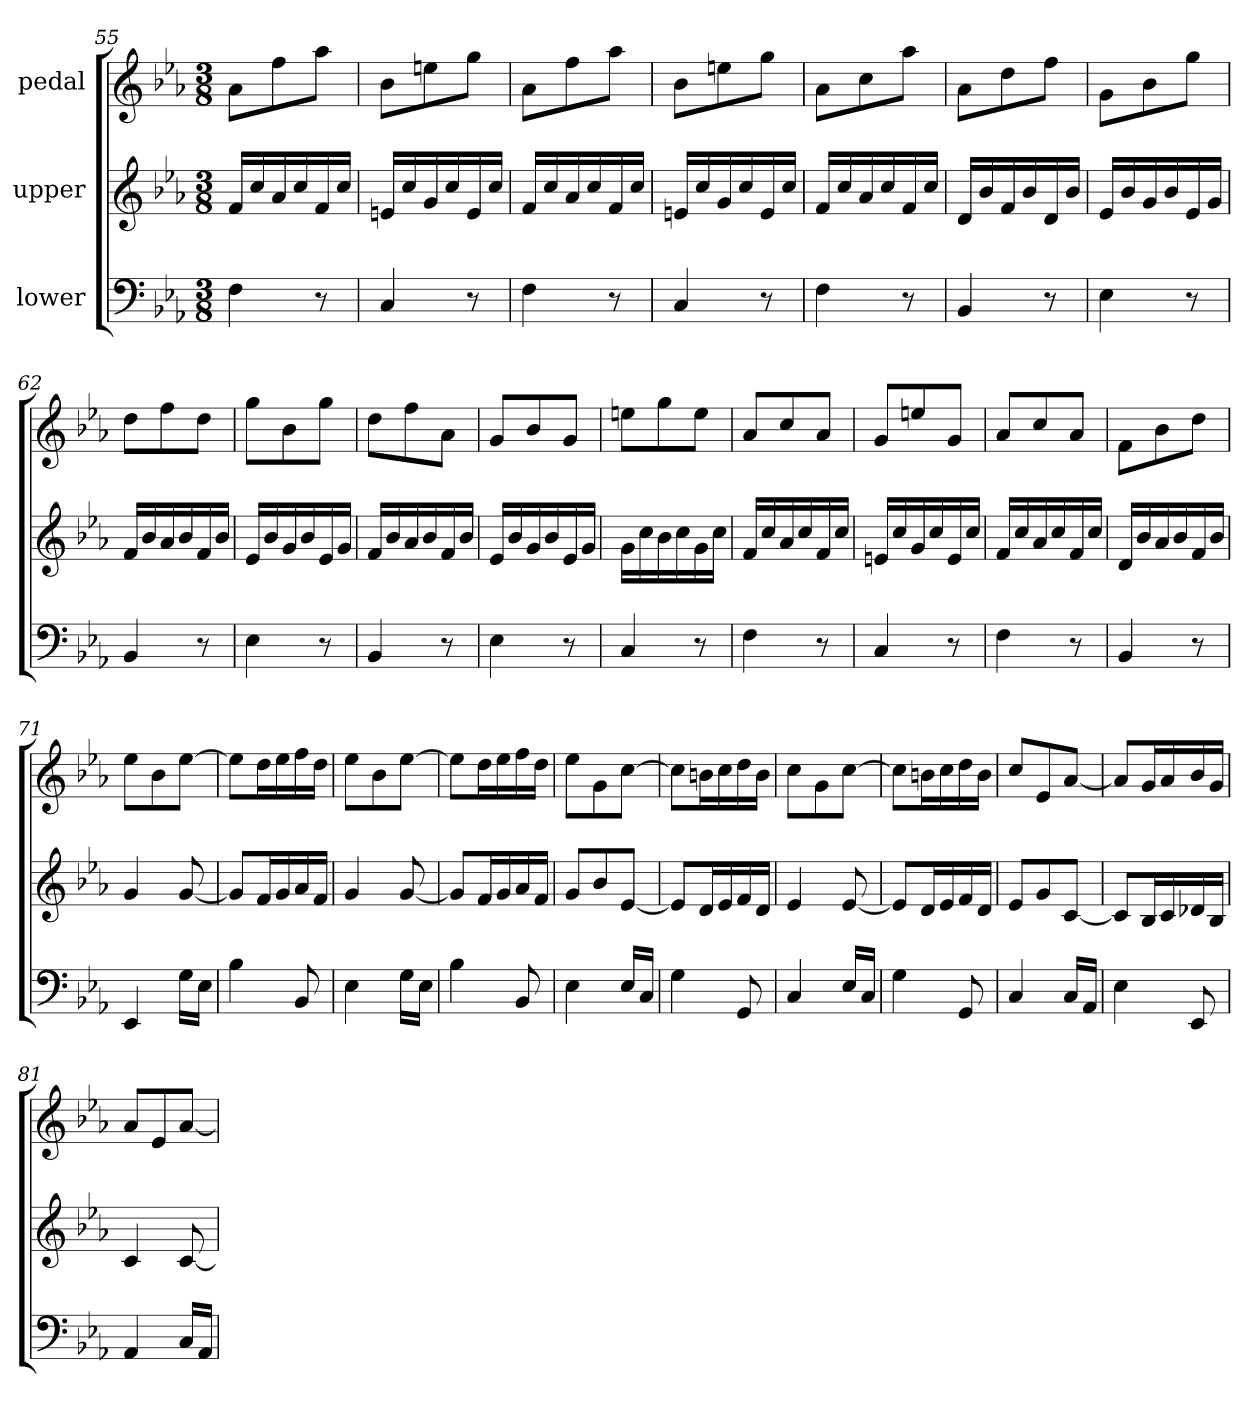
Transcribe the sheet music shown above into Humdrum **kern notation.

**kern	**kern	**kern
*part3	*part2	*part1
*staff3	*staff2	*staff1
*I"lower	*I"upper	*I"pedal
*clefF4	*clefG2	*clefG2
*k[b-e-a-]	*k[b-e-a-]	*k[b-e-a-]
*E-:	*E-:	*E-:
*M3/8	*M3/8	*M3/8
=55	=55	=55
4F\	16f/LL	8a-\L
.	16cc/	.
.	16a-/	8ff\
.	16cc/	.
8r	16f/	8aa-\J
.	16cc/JJ	.
=56	=56	=56
4C/	16en/LL	8b-\L
.	16cc/	.
.	16g/	8een\
.	16cc/	.
8r	16e/	8gg\J
.	16cc/JJ	.
=57	=57	=57
4F\	16f/LL	8a-\L
.	16cc/	.
.	16a-/	8ff\
.	16cc/	.
8r	16f/	8aa-\J
.	16cc/JJ	.
!!LO:LB:g=z
=58	=58	=58
4C/	16en/LL	8b-\L
.	16cc/	.
.	16g/	8een\
.	16cc/	.
8r	16e/	8gg\J
.	16cc/JJ	.
=59	=59	=59
4F\	16f/LL	8a-\L
.	16cc/	.
.	16a-/	8cc\
.	16cc/	.
8r	16f/	8aa-\J
.	16cc/JJ	.
=60	=60	=60
4BB-/	16d/LL	8a-\L
.	16b-/	.
.	16f/	8dd\
.	16b-/	.
8r	16d/	8ff\J
.	16b-/JJ	.
=61	=61	=61
4E-\	16e-/LL	8g\L
.	16b-/	.
.	16g/	8b-\
.	16b-/	.
8r	16e-/	8gg\J
.	16g/JJ	.
=62	=62	=62
4BB-/	16f/LL	8dd\L
.	16b-/	.
.	16a-/	8ff\
.	16b-/	.
8r	16f/	8dd\J
.	16b-/JJ	.
=63	=63	=63
4E-\	16e-/LL	8gg\L
.	16b-/	.
.	16g/	8b-\
.	16b-/	.
8r	16e-/	8gg\J
.	16g/JJ	.
!!LO:PB:g=z
=64	=64	=64
4BB-/	16f/LL	8dd\L
.	16b-/	.
.	16a-/	8ff\
.	16b-/	.
8r	16f/	8a-\J
.	16b-/JJ	.
=65	=65	=65
4E-\	16e-/LL	8g/L
.	16b-/	.
.	16g/	8b-/
.	16b-/	.
8r	16e-/	8g/J
.	16g/JJ	.
=66	=66	=66
4C/	16g\LL	8een\L
.	16cc\	.
.	16b-\	8gg\
.	16cc\	.
8r	16g\	8ee\J
.	16cc\JJ	.
=67	=67	=67
4F\	16f/LL	8a-/L
.	16cc/	.
.	16a-/	8cc/
.	16cc/	.
8r	16f/	8a-/J
.	16cc/JJ	.
=68	=68	=68
4C/	16en/LL	8g/L
.	16cc/	.
.	16g/	8een/
.	16cc/	.
8r	16e/	8g/J
.	16cc/JJ	.
=69	=69	=69
4F\	16f/LL	8a-/L
.	16cc/	.
.	16a-/	8cc/
.	16cc/	.
8r	16f/	8a-/J
.	16cc/JJ	.
!!LO:LB:g=z
=70	=70	=70
4BB-/	16d/LL	8f\L
.	16b-/	.
.	16a-/	8b-\
.	16b-/	.
8r	16f/	8dd\J
.	16b-/JJ	.
=71	=71	=71
4EE-/	4g/	8ee-\L
.	.	8b-\
16G\LL	[8g/	[8ee-\J
16E-\JJ	.	.
=72	=72	=72
4B-\	8g/L]	8ee-\L]
.	16f/L	16dd\L
.	16g/	16ee-\
8BB-/	16a-/	16ff\
.	16f/JJ	16dd\JJ
=73	=73	=73
4E-\	4g/	8ee-\L
.	.	8b-\
16G\LL	[8g/	[8ee-\J
16E-\JJ	.	.
=74	=74	=74
4B-\	8g/L]	8ee-\L]
.	16f/L	16dd\L
.	16g/	16ee-\
8BB-/	16a-/	16ff\
.	16f/JJ	16dd\JJ
=75	=75	=75
4E-\	8g/L	8ee-\L
.	8b-/	8g\
16E-/LL	[8e-/J	[8cc\J
16C/JJ	.	.
=76	=76	=76
4G\	8e-/L]	8cc\L]
.	16d/L	16bn\L
.	16e-/	16cc\
8GG/	16f/	16dd\
.	16d/JJ	16b\JJ
=77	=77	=77
4C/	4e-/	8cc\L
.	.	8g\
16E-/LL	[8e-/	[8cc\J
16C/JJ	.	.
!!LO:LB:g=z
=78	=78	=78
4G\	8e-/L]	8cc\L]
.	16d/L	16bn\L
.	16e-/	16cc\
8GG/	16f/	16dd\
.	16d/JJ	16b\JJ
=79	=79	=79
4C/	8e-/L	8cc/L
.	8g/	8e-/
16C/LL	[8c/J	[8a-/J
16AA-/JJ	.	.
=80	=80	=80
4E-\	8c/L]	8a-/L]
.	16B-/L	16g/L
.	16c/	16a-/
8EE-/	16d-X/	16b-/
.	16B-/JJ	16g/JJ
=81	=81	=81
4AA-/	4c/	8a-/L
.	.	8e-/
16C/LL	[8c/	[8a-/J
16AA-/JJ	.	.
=	=	=
*-	*-	*-
